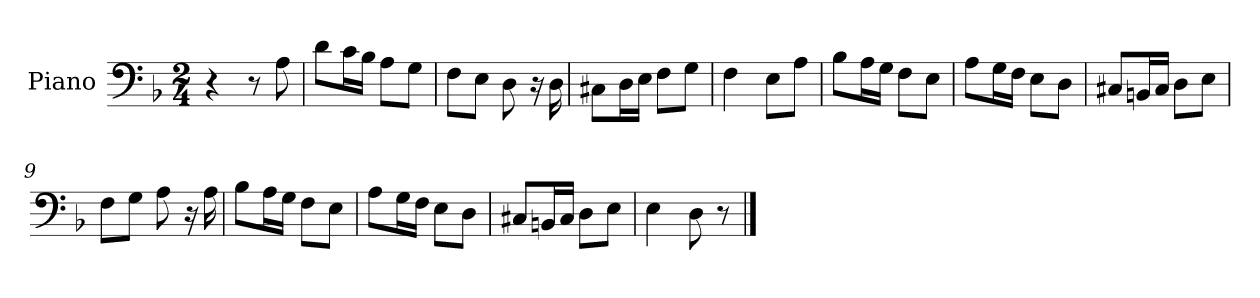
**kern
*part1
*staff1
*I"Piano
*I'Pno
*clefF4
*k[b-]
*d:
*M2/4
=1
4r
8r
8A\
=2
8d\L
16c\L
16B-\JJ
8A\L
8G\J
=3
8F\L
8E\J
8D\
16r
16D\
=4
8C#X\L
16D\L
16E\JJ
8F\L
8G\J
=5
4F\
8E\L
8A\J
=6
8B-\L
16A\L
16G\JJ
8F\L
8E\J
=7
8A\L
16G\L
16F\JJ
8E\L
8D\J
=8
8C#X/L
16BBn/L
16C#/JJ
8D\L
8E\J
=9
8F\L
8G\J
8A\
16r
16A\
=10
8B-\L
16A\L
16G\JJ
8F\L
8E\J
=11
8A\L
16G\L
16F\JJ
8E\L
8D\J
=12
8C#X/L
16BBn/L
16C#/JJ
8D\L
8E\J
=13
4E\
8D\
8r
==
*-
